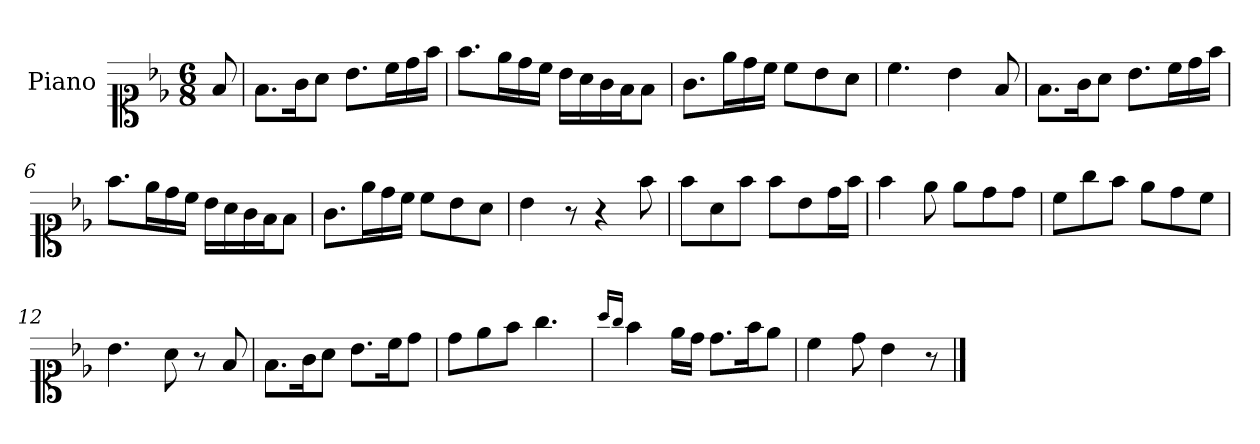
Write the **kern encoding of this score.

**kern
*part1
*staff1
*I"Piano
*I'Pno.
*clefC1
*k[b-e-]
*M6/8
=
8f/
=1
8.f\L
16g\K
8a\J
8.b-\L
16cc\L
16dd\
16ff\JJ
=2
8.ff\L
16ee-\L
16dd\
16cc\JJ
16b-\LL
16a\
16g\
16f\J
8f\J
=3
8.g\L
16ee-\L
16dd\
16cc\JJ
8cc\L
8b-\
8a\J
=4
4.cc\
4b-\
8f/
=5
8.f\L
16g\K
8a\J
8.b-\L
16cc\L
16dd\
16ff\JJ
!!LO:LB:g=z
=6
8.ff\L
16ee-\L
16dd\
16cc\JJ
16b-\LL
16a\
16g\
16f\J
8f\J
=7
8.g\L
16ee-\L
16dd\
16cc\JJ
8cc\L
8b-\
8a\J
=8
4b-\
8r
4r
8ff\
=9
8ff\L
8a\
8ff\J
8ff\L
8b-\
16dd\L
16ff\JJ
=10
4ff\
8ee-\
8ee-\L
8dd\
8dd\J
=11
8cc\L
8gg\
8ff\J
8ee-\L
8dd\
8cc\J
!!LO:LB:g=z
=12
4.b-\
8a\
8r
8f/
=13
8.f\L
16g\K
8a\J
8.b-\L
16cc\K
8dd\J
=14
8dd\L
8ee-\
8ff\J
4.gg\
=15
16qaa/LL
16qgg/JJ
4ff\
16ee-\LL
16dd\JJ
8.dd\L
16ff\K
8ee-\J
=16
4cc\
8dd\
4b-\
8r
==
*-
